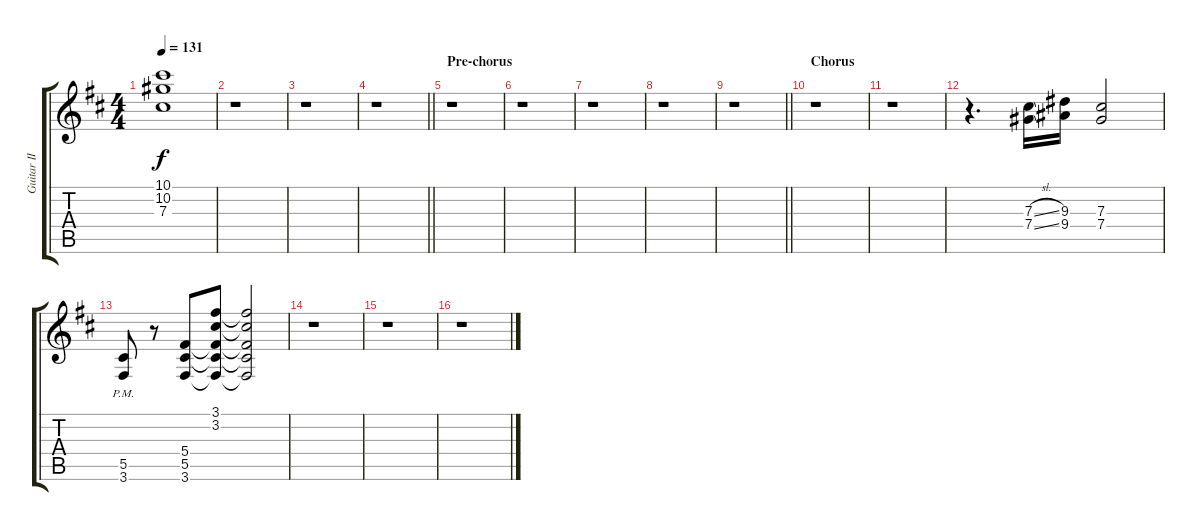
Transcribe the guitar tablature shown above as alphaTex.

\track ("Guitar II" "Guitar II") {instrument distortionguitar}
\staff {score tabs}
\tuning (Eb4 Bb3 Gb3 Db3 Ab2 Eb2) {hide}
\ts (4 4)
\tempo 131
\clef g2
\ks d
(10.1 10.2 7.3).1{dy f} |
r.1 |
r.1 |
\barLineRight lightlight
r.1 |
\section ("" "Pre-chorus")
r.1 |
r.1 |
r.1 |
r.1 |
\barLineRight lightlight
r.1 |
\section ("" "Chorus")
r.1 |
r.1 |
r.4{d} (7.3{sl} 7.4{sl}).16 (9.3 9.4).16 (7.3 7.4).2 |
(5.5{pm} 3.6{pm}).8 r.8 (5.4 5.5 3.6).8 (3.1 3.2 5.4{t} 5.5{t} 3.6{t}).8 (3.1{t} 3.2{t} 5.4{t} 5.5{t} 3.6{t}).2 |
r.1 |
r.1 |
r.1
